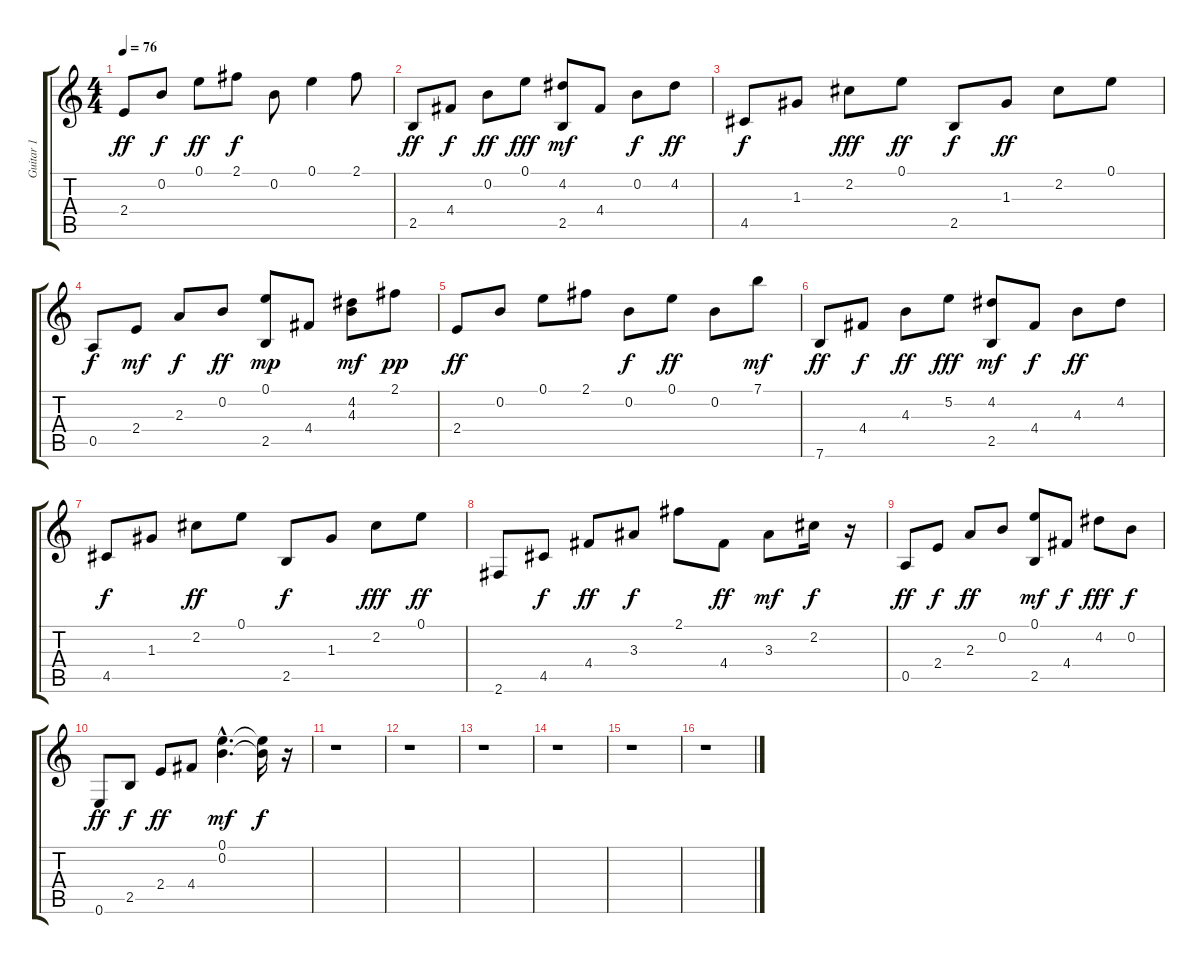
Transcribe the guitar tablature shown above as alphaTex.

\track ("Guitar 1" "Guitar 1") {instrument electricguitarclean}
\staff {score tabs}
\tuning (E4 B3 G3 D3 A2 E2) {hide}
\ts (4 4)
\tempo 76
\clef g2
\ks c
2.4.8{dy ff} 0.2.8{dy f} 0.1.8{dy ff} 2.1.8{dy f} 0.2.8 0.1.4 2.1.8 |
2.5.8{dy ff} 4.4.8{dy f} 0.2.8{dy ff} 0.1.8{dy fff} (4.2 2.5).8{dy mf} 4.4.8 0.2.8{dy f} 4.2.8{dy ff} |
4.5.8{dy f} 1.3.8 2.2.8{dy fff} 0.1.8{dy ff} 2.5.8{dy f} 1.3.8{dy ff} 2.2.8 0.1.8 |
0.5.8{dy f} 2.4.8{dy mf} 2.3.8{dy f} 0.2.8{dy ff} (0.1 2.5).8{dy mp} 4.4.8 (4.2 4.3).8{dy mf} 2.1.8{dy pp} |
2.4.8{dy ff} 0.2.8 0.1.8 2.1.8 0.2.8{dy f} 0.1.8{dy ff} 0.2.8 7.1.8{dy mf} |
7.6.8{dy ff} 4.4.8{dy f} 4.3.8{dy ff} 5.2.8{dy fff} (4.2 2.5).8{dy mf} 4.4.8{dy f} 4.3.8{dy ff} 4.2.8 |
4.5.8{dy f} 1.3.8 2.2.8{dy ff} 0.1.8 2.5.8{dy f} 1.3.8 2.2.8{dy fff} 0.1.8{dy ff} |
2.6.8 4.5.8{dy f} 4.4.8{dy ff} 3.3.8{dy f} 2.1.8 4.4.8{dy ff} 3.3.8{dy mf} 2.2.16{dy f} r.16 |
0.5.8{dy ff} 2.4.8{dy f} 2.3.8{dy ff} 0.2.8 (0.1 2.5).8{dy mf} 4.4.8{dy f} 4.2.8{dy fff} 0.2.8{dy f} |
0.6.8{dy ff} 2.5.8{dy f} 2.4.8{dy ff} 4.4.8 (0.1{hac} 0.2{hac}).4{d dy mf} (0.1{t} 0.2{t}).16{dy f} r.16 |
r.1 |
r.1 |
r.1 |
r.1 |
r.1 |
r.1
